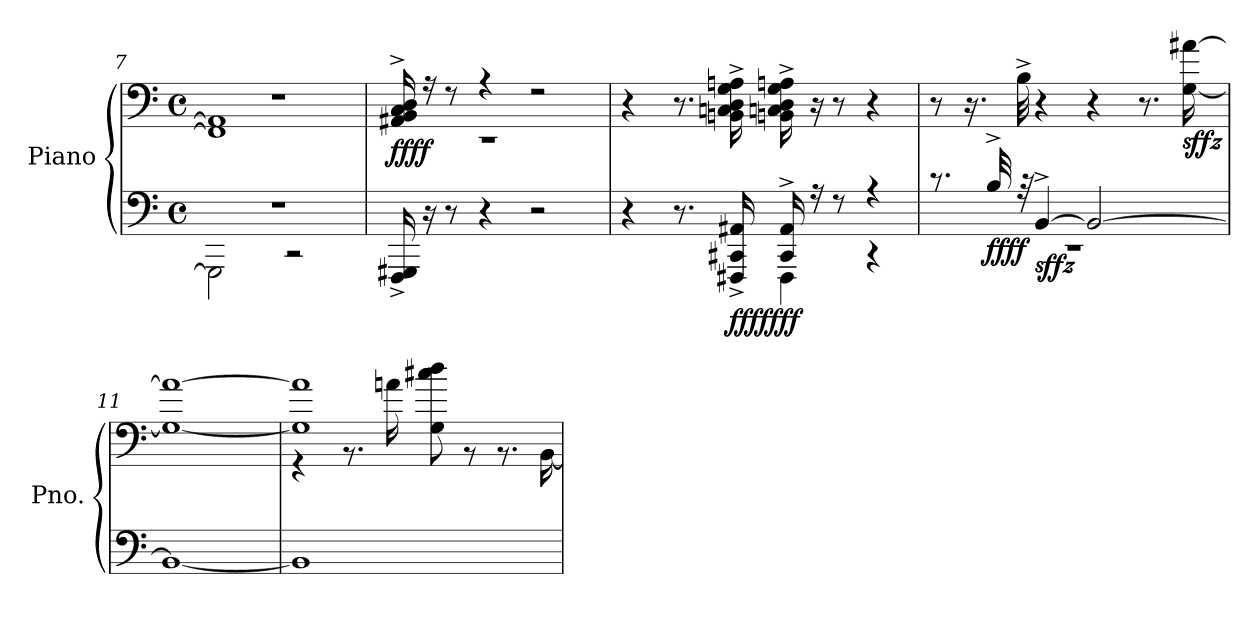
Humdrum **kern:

**kern	**kern	**dynam
*part1	*part1	*part1
*staff2	*staff1	*staff1/2
*I"Piano	*	*
*I'Pno.	*	*
*clefF4	*clefF4	*
*k[]	*k[]	*
*M4/4	*M4/4	*
*met(c)	*met(c)	*
=7	=7	=7
*^	*^	*
1r	2GGG\]	1r	1FF#] 1AA]	.
.	2r	.	.	.
=8	=8	=8	=8	=8
!	!	!	!	!LO:DY:b
*v	*v	*	*	*
16FFF/^ 16GGG#X/^	16AA#X/^ 16BB/^ 16C/^ 16D/^	1r	ffff
16r	16r	.	.
8r	8r	.	.
4r	4r	.	.
2r	2r	.	.
*	*v	*v	*
=9	=9	=9
*^	*	*
4r	2ryy	4r	.
8.r	.	8.r	.
!	!	!	!LO:DY:b=2
!	!	!	!LO:DY:n=1:b
16FFF#X/^ 16CC#X/^ 16AA#X/^	.	16BBn\^ 16Cn\^ 16D\^ 16G\^ 16An\^	fff ffff
!	!	!	!LO:DY:n=2:b=2
!	!	!	!LO:DY:n=3:b
16CC#/^ 16AA#/^	4FFF#\	16BBn\^ 16Cn\^ 16D\^ 16G\^ 16An\^	other-dynamics other-dynamics
16r	.	16r	.
8r	.	8r	.
4r	4r	4r	.
=10	=10	=10	=10
8.r	1r	8r	.
.	.	16.r	.
!	!	!	!LO:DY:b=2
32B^/	.	.	ffff
32r	.	32B^\	.
!	!	!	!LO:DY:b=2
[4BB^/	.	4r	sffz
2BB/_	.	4r	.
.	.	8.r	.
!	!	!	!LO:DY:b
.	.	[16G\ [16a#X\	sffz
*v	*v	*	*
=11	=11	=11
1BB_	1G_ 1a#_	.
!!LO:LB:g=z
=12	=12	=12
*	*^	*
1BB]	1G] 1a#]	4r	.
.	.	8.r	.
.	.	16an\	.
.	.	8G\ 8cc#X\ 8dd\	.
.	.	8r	.
.	.	8.r	.
.	.	[16BB\	.
*	*v	*v	*
=	=	=
*-	*-	*-
